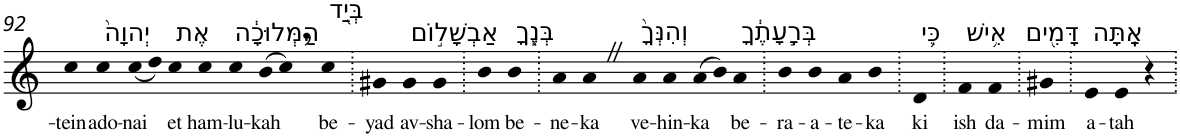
**kern	**text
*part1	*part1
*staff1	*staff1
*I"Piano	*
*I'Pno	*
!!LO:PB:g=z
*clefG2	*
*k[]	*
=92	=92
!	!LO:LY:b
4cc	-tein
!LO:TX:a:t=יְהוָה֙	!
!	!LO:LY:b
4cc	ado-
!	!LO:LY:b
(<8cc	-nai
8dd)	.
!LO:TX:a:t=אֶת	!
!	!LO:LY:b
4cc	et
!LO:TX:a:t=הַמְּלוּכָ֔ה	!
!	!LO:LY:b
4cc	ham-
!	!LO:LY:b
4cc	-lu-
!	!LO:LY:b
(>8b	-kah
8cc,)	.
!LO:TX:a:t=בְּיַ֖ד	!
!	!LO:LY:b
4cc	be-
=93.	=93.
!	!LO:LY:b
4g#X	-yad
!LO:TX:a:t=אַבְשָׁל֣וֹם	!
!	!LO:LY:b
4g#	av-
!	!LO:LY:b
4g#	-sha-
=94.	=94.
!	!LO:LY:b
4b	-lom
!LO:TX:a:t=בְּנֶ֑ךָ	!
!	!LO:LY:b
4b	be-
=95.	=95.
!	!LO:LY:b
4a	-ne-
!	!LO:LY:b
4aZ	-ka
!LO:TX:a:t=וְהִנְּךָ֙	!
!	!LO:LY:b
4a	ve-
!	!LO:LY:b
4a	-hin-
!	!LO:LY:b
(>8a	-ka
8b)	.
!LO:TX:a:t=בְּרָ֣עָתֶ֔ךָ	!
!	!LO:LY:b
4a	be-
=96.	=96.
!	!LO:LY:b
4b	-ra-
!	!LO:LY:b
4b	-a-
!	!LO:LY:b
4a	-te-
!	!LO:LY:b
4b	-ka
=97.	=97.
!LO:TX:a:t=כִּ֛י	!
!	!LO:LY:b
4d	ki
=98.	=98.
!LO:TX:a:t=אִ֥ישׁ	!
!	!LO:LY:b
4f	ish
!LO:TX:a:t=דָּמִ֖ים	!
!	!LO:LY:b
4f	da-
=99.	=99.
!	!LO:LY:b
4g#X	-mim
=100.	=100.
!LO:TX:a:t=אָֽתָּה	!
!	!LO:LY:b
4e	a-
!	!LO:LY:b
4e	-tah
4r	.
=.	=.
*-	*-
